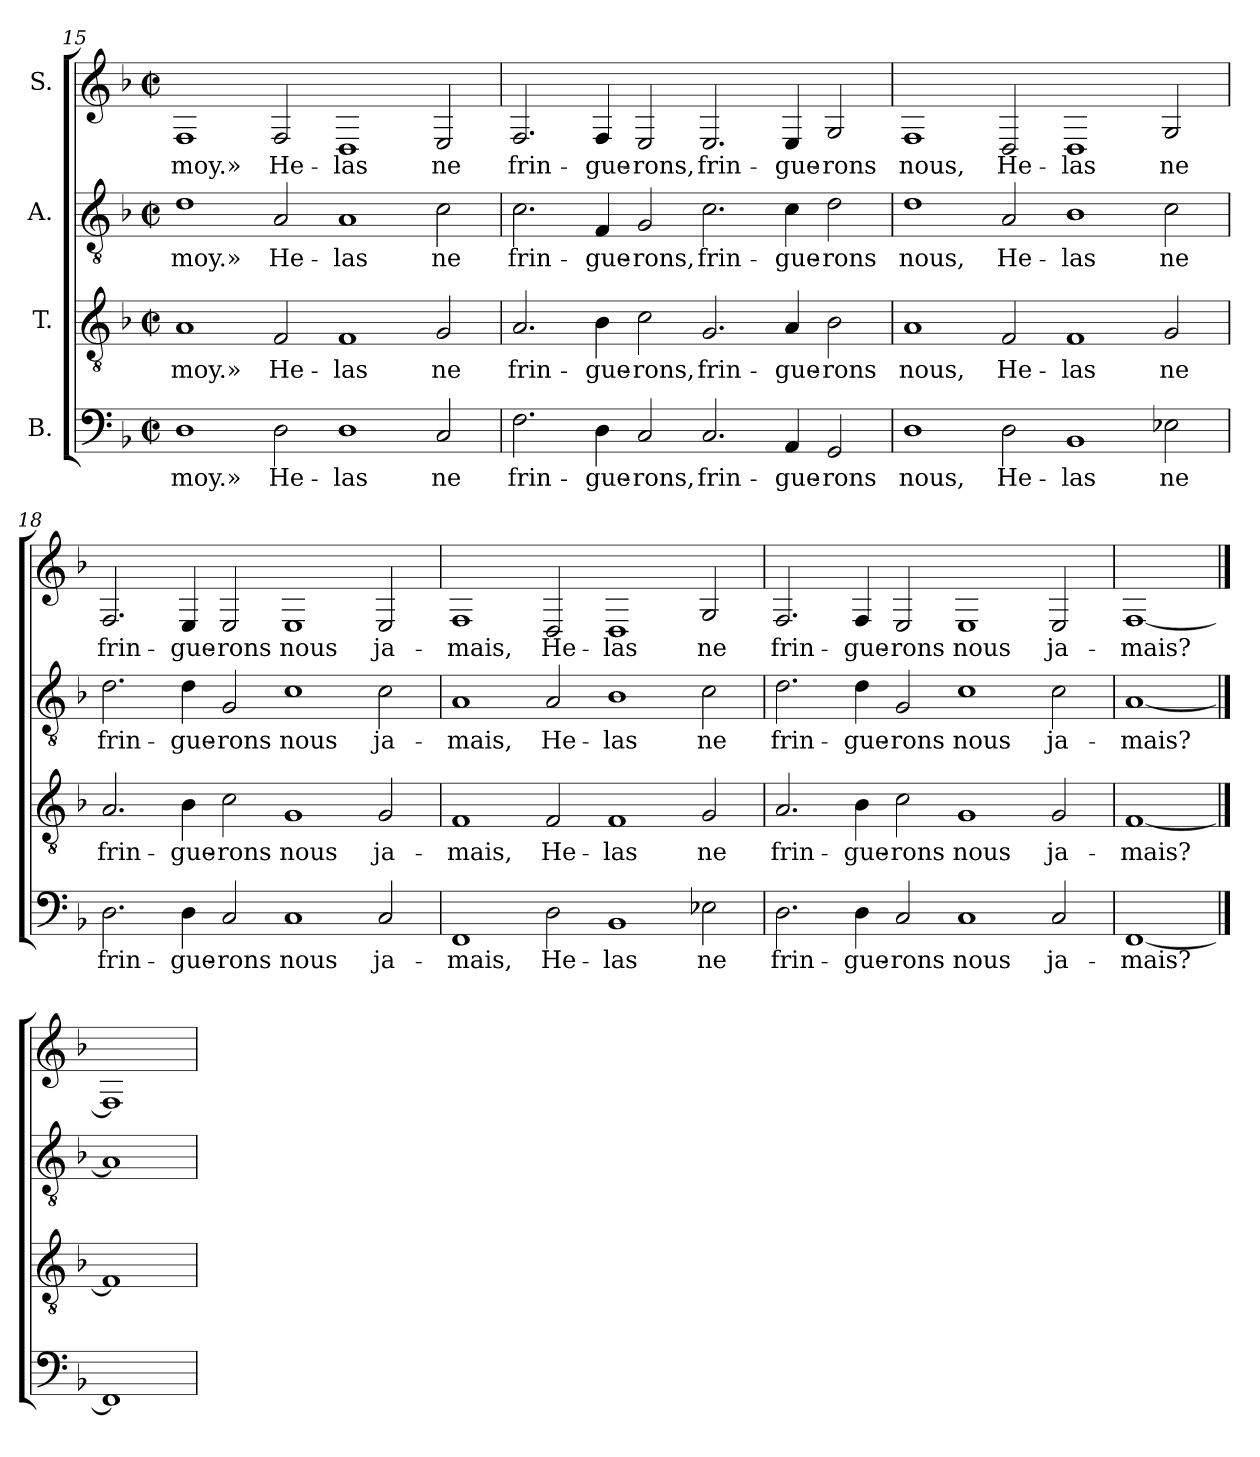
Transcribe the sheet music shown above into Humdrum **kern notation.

**kern	**text	**kern	**text	**kern	**text	**kern	**text
*part4	*part4	*part3	*part3	*part2	*part2	*part1	*part1
*staff4	*staff4	*staff3	*staff3	*staff2	*staff2	*staff1	*staff1
*I"B.	*	*I"T.	*	*I"A.	*	*I"S.	*
*clefF4	*	*clefGv2	*	*clefGv2	*	*clefG2	*
*	*	*ITrd-7c-12	*	*	*	*ITrd-7c-12	*
*k[b-]	*	*k[b-]	*	*k[b-]	*	*k[b-]	*
*F:	*	*F:	*	*F:	*	*F:	*
*M2/2	*	*M2/2	*	*M2/2	*	*M2/2	*
*met(c|)	*	*met(c|)	*	*met(c|)	*	*met(c|)	*
=15	=15	=15	=15	=15	=15	=15	=15
1D	moy.»	1a	moy.»	1d	moy.»	1f	moy.»
2D\	He-	2f/	He-	2A/	He-	2f/	He-
1D	-las	1f	-las	1A	-las	1d	-las
2C/	ne	2g/	ne	2c\	ne	2e/	ne
=16	=16	=16	=16	=16	=16	=16	=16
2.F\	frin-	2.a/	frin-	2.c\	frin-	2.f/	frin-
4D\	-gue-	4b-\	-gue-	4F/	-gue-	4f/	-gue-
2C/	-rons,	2cc\	-rons,	2G/	-rons,	2e/	-rons,
2.C/	frin-	2.g/	frin-	2.c\	frin-	2.e/	frin-
4AA/	-gue-	4a/	-gue-	4c\	-gue-	4e/	-gue-
2GG/	-rons	2b-\	-rons	2d\	-rons	2g/	-rons
=17	=17	=17	=17	=17	=17	=17	=17
1D	nous,	1a	nous,	1d	nous,	1f	nous,
2D\	He-	2f/	He-	2A/	He-	2d/	He-
1BB-	-las	1f	-las	1B-	-las	1d	-las
2E-X\	ne	2g/	ne	2c\	ne	2g/	ne
!!LO:LB:g=z
=18	=18	=18	=18	=18	=18	=18	=18
2.D\	frin-	2.a/	frin-	2.d\	frin-	2.f/	frin-
4D\	-gue-	4b-\	-gue-	4d\	-gue-	4e/	-gue-
2C/	-rons	2cc\	-rons	2G/	-rons	2e/	-rons
1C	nous	1g	nous	1c	nous	1e	nous
2C/	ja-	2g/	ja-	2c\	ja-	2e/	ja-
=19	=19	=19	=19	=19	=19	=19	=19
1FF	-mais,	1f	-mais,	1A	-mais,	1f	-mais,
2D\	He-	2f/	He-	2A/	He-	2d/	He-
1BB-	-las	1f	-las	1B-	-las	1d	-las
2E-X\	ne	2g/	ne	2c\	ne	2g/	ne
=20	=20	=20	=20	=20	=20	=20	=20
2.D\	frin-	2.a/	frin-	2.d\	frin-	2.f/	frin-
4D\	-gue-	4b-\	-gue-	4d\	-gue-	4f/	-gue-
2C/	-rons	2cc\	-rons	2G/	-rons	2e/	-rons
1C	nous	1g	nous	1c	nous	1e	nous
2C/	ja-	2g/	ja-	2c\	ja-	2e/	ja-
=21	=21	=21	=21	=21	=21	=21	=21
[1FF	-mais?	[1f	-mais?	[1A	-mais?	[1f	-mais?
==22	==22	==22	==22	==22	==22	==22	==22
1FF]	.	1f]	.	1A]	.	1f]	.
=	=	=	=	=	=	=	=
*-	*-	*-	*-	*-	*-	*-	*-
